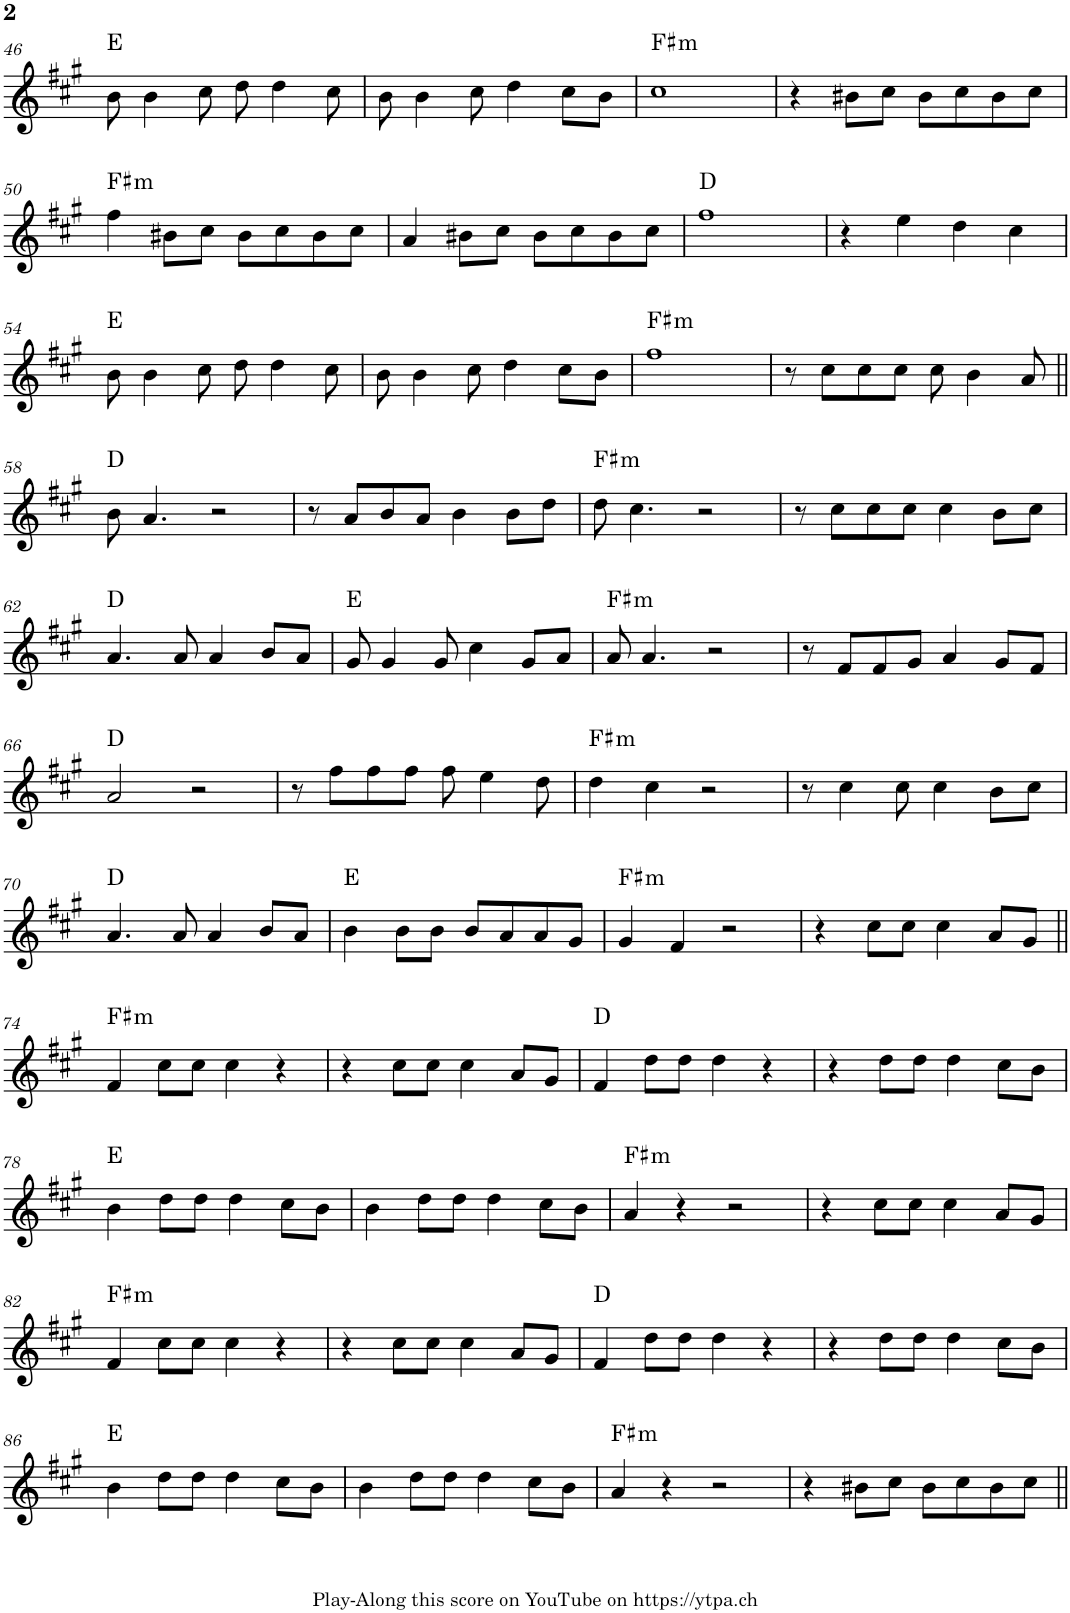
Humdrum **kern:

**kern	**harte
*part1	*part1
*staff1	*
*I"Piano	*
*I'Pno.	*
!!LO:PB:g=z
*clefG2	*
*k[f#c#g#]	*
*M4/4	*
=46	=46
8b\	E:maj
4b\	.
8cc#\	.
8dd\	.
4dd\	.
8cc#\	.
=47	=47
8b\	.
4b\	.
8cc#\	.
4dd\	.
8cc#\L	.
8b\J	.
=48	=48
!	!LO:H:kt=m
1cc#	F#:min
=49	=49
4r	.
8b#X\L	.
8cc#\J	.
8b#\L	.
8cc#\	.
8b#\	.
8cc#\J	.
!!LO:LB:g=z
=50	=50
!	!LO:H:kt=m
4ff#\	F#:min
8b#X\L	.
8cc#\J	.
8b#\L	.
8cc#\	.
8b#\	.
8cc#\J	.
=51	=51
4a/	.
8b#X\L	.
8cc#\J	.
8b#\L	.
8cc#\	.
8b#\	.
8cc#\J	.
=52	=52
1ff#	D:maj
=53	=53
4r	.
4ee\	.
4dd\	.
4cc#\	.
!!LO:LB:g=z
=54	=54
8b\	E:maj
4b\	.
8cc#\	.
8dd\	.
4dd\	.
8cc#\	.
=55	=55
8b\	.
4b\	.
8cc#\	.
4dd\	.
8cc#\L	.
8b\J	.
=56	=56
!	!LO:H:kt=m
1ff#	F#:min
=57	=57
8r	.
8cc#\L	.
8cc#\	.
8cc#\J	.
8cc#\	.
4b\	.
8a/	.
!!LO:LB:g=z
=58||	=58||
8b\	D:maj
4.a/	.
2r	.
=59	=59
8r	.
8a/L	.
8b/	.
8a/J	.
4b\	.
8b\L	.
8dd\J	.
=60	=60
!	!LO:H:kt=m
8dd\	F#:min
4.cc#\	.
2r	.
=61	=61
8r	.
8cc#\L	.
8cc#\	.
8cc#\J	.
4cc#\	.
8b\L	.
8cc#\J	.
!!LO:LB:g=z
=62	=62
4.a/	D:maj
8a/	.
4a/	.
8b/L	.
8a/J	.
=63	=63
8g#/	E:maj
4g#/	.
8g#/	.
4cc#\	.
8g#/L	.
8a/J	.
=64	=64
!	!LO:H:kt=m
8a/	F#:min
4.a/	.
2r	.
=65	=65
8r	.
8f#/L	.
8f#/	.
8g#/J	.
4a/	.
8g#/L	.
8f#/J	.
!!LO:LB:g=z
=66	=66
2a/	D:maj
2r	.
=67	=67
8r	.
8ff#\L	.
8ff#\	.
8ff#\J	.
8ff#\	.
4ee\	.
8dd\	.
=68	=68
!	!LO:H:kt=m
4dd\	F#:min
4cc#\	.
2r	.
=69	=69
8r	.
4cc#\	.
8cc#\	.
4cc#\	.
8b\L	.
8cc#\J	.
!!LO:LB:g=z
=70	=70
4.a/	D:maj
8a/	.
4a/	.
8b/L	.
8a/J	.
=71	=71
4b\	E:maj
8b\L	.
8b\J	.
8b/L	.
8a/	.
8a/	.
8g#/J	.
=72	=72
!	!LO:H:kt=m
4g#/	F#:min
4f#/	.
2r	.
=73	=73
4r	.
8cc#\L	.
8cc#\J	.
4cc#\	.
8a/L	.
8g#/J	.
!!LO:LB:g=z
=74||	=74||
!	!LO:H:kt=m
4f#/	F#:min
8cc#\L	.
8cc#\J	.
4cc#\	.
4r	.
=75	=75
4r	.
8cc#\L	.
8cc#\J	.
4cc#\	.
8a/L	.
8g#/J	.
=76	=76
4f#/	D:maj
8dd\L	.
8dd\J	.
4dd\	.
4r	.
=77	=77
4r	.
8dd\L	.
8dd\J	.
4dd\	.
8cc#\L	.
8b\J	.
!!LO:LB:g=z
=78	=78
4b\	E:maj
8dd\L	.
8dd\J	.
4dd\	.
8cc#\L	.
8b\J	.
=79	=79
4b\	.
8dd\L	.
8dd\J	.
4dd\	.
8cc#\L	.
8b\J	.
=80	=80
!	!LO:H:kt=m
4a/	F#:min
4r	.
2r	.
=81	=81
4r	.
8cc#\L	.
8cc#\J	.
4cc#\	.
8a/L	.
8g#/J	.
!!LO:LB:g=z
=82	=82
!	!LO:H:kt=m
4f#/	F#:min
8cc#\L	.
8cc#\J	.
4cc#\	.
4r	.
=83	=83
4r	.
8cc#\L	.
8cc#\J	.
4cc#\	.
8a/L	.
8g#/J	.
=84	=84
4f#/	D:maj
8dd\L	.
8dd\J	.
4dd\	.
4r	.
=85	=85
4r	.
8dd\L	.
8dd\J	.
4dd\	.
8cc#\L	.
8b\J	.
!!LO:LB:g=z
=86	=86
4b\	E:maj
8dd\L	.
8dd\J	.
4dd\	.
8cc#\L	.
8b\J	.
=87	=87
4b\	.
8dd\L	.
8dd\J	.
4dd\	.
8cc#\L	.
8b\J	.
=88	=88
!	!LO:H:kt=m
4a/	F#:min
4r	.
2r	.
=89	=89
4r	.
8b#X\L	.
8cc#\J	.
8b#\L	.
8cc#\	.
8b#\	.
8cc#\J	.
=||	=||
*-	*-
